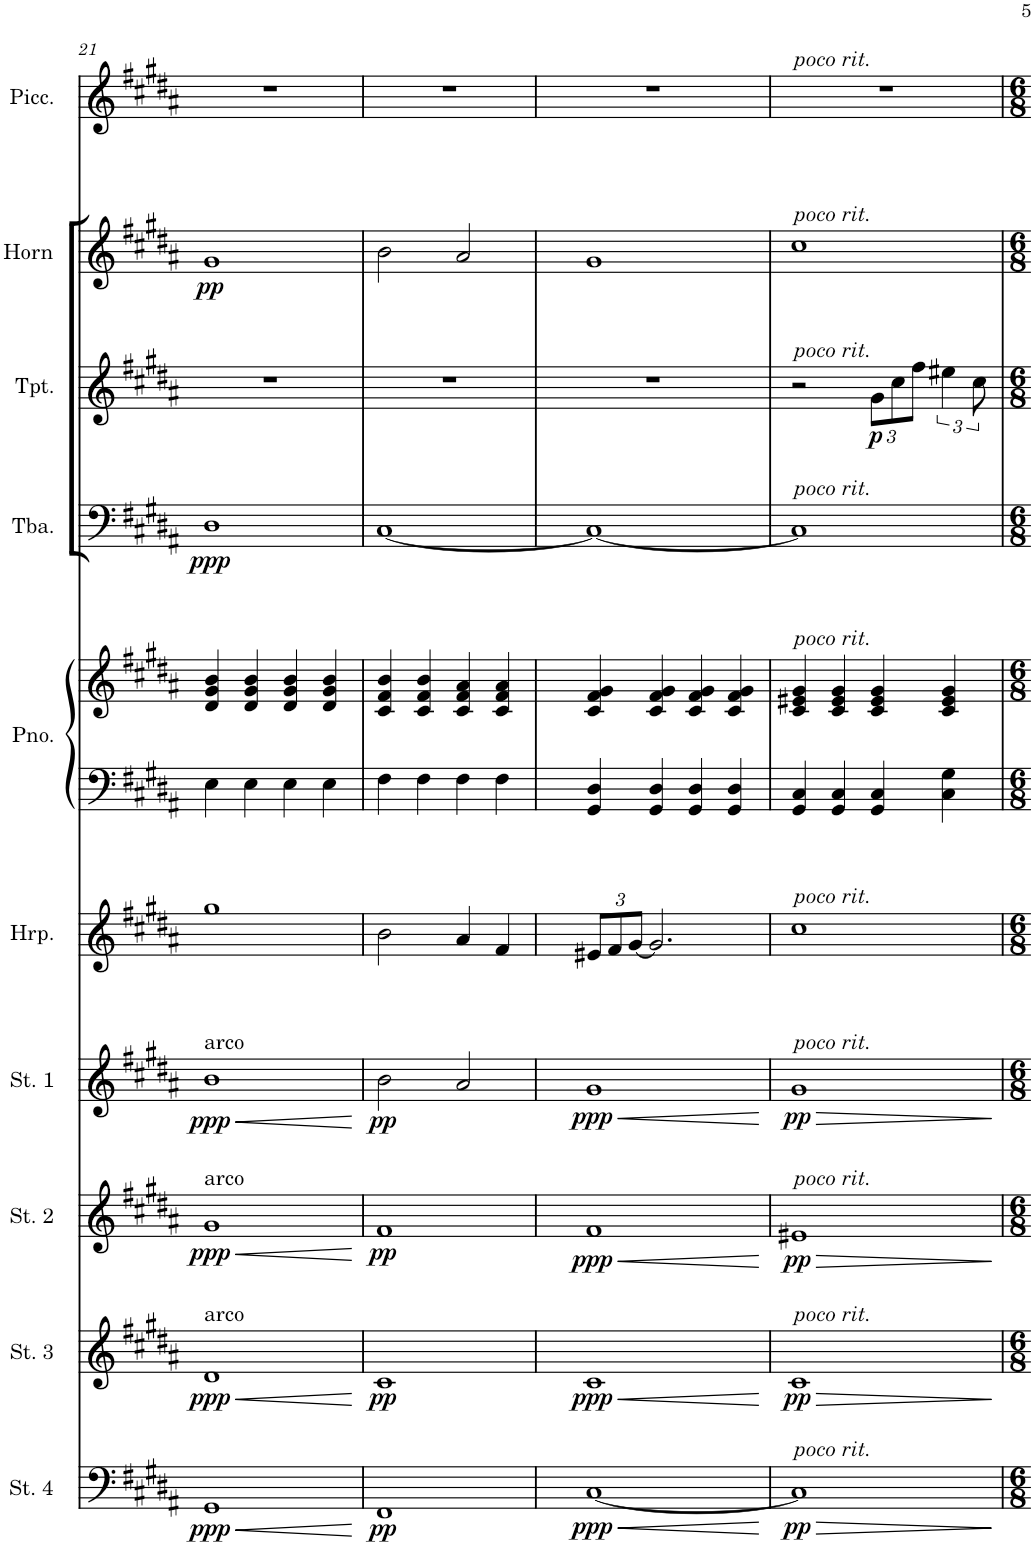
**kern	**dynam	**kern	**dynam	**kern	**dynam	**kern	**dynam	**kern	**kern	**kern	**kern	**dynam	**kern	**dynam	**kern	**dynam	**kern
*part10	*part10	*part9	*part9	*part8	*part8	*part7	*part7	*part6	*part5	*part5	*part4	*part4	*part3	*part3	*part2	*part2	*part1
*staff11	*staff11	*staff10	*staff10	*staff9	*staff9	*staff8	*staff8	*staff7	*staff6	*staff5	*staff4	*staff4	*staff3	*staff3	*staff2	*staff2	*staff1
*I"Strings 4	*	*I"Strings 3	*	*I"Strings 2	*	*I"Strings 1	*	*I"Harp	*I"Piano	*	*I"Tuba	*	*I"Trumpet	*	*I"Horn	*	*I"Piccolo
*I'St. 4	*	*I'St. 3	*	*I'St. 2	*	*I'St. 1	*	*I'Hrp.	*I'Pno.	*	*I'Tba.	*	*I'Tpt.	*	*I'Horn	*	*I'Picc.
!!LO:PB:g=z
*clefF4	*	*clefG2	*	*clefG2	*	*clefG2	*	*clefG2	*clefF4	*clefG2	*clefF4	*	*clefG2	*	*clefG2	*	*clefG2
*	*	*	*	*	*	*	*	*	*	*	*	*	*Trd1c2	*	*Trd7c12	*	*Trd-7c-12
*k[f#c#g#d#a#]	*	*k[f#c#g#d#a#]	*	*k[f#c#g#d#a#]	*	*k[f#c#g#d#a#]	*	*k[f#c#g#d#a#]	*k[f#c#g#d#a#]	*k[f#c#g#d#a#]	*k[f#c#g#d#a#]	*	*k[f#c#g#d#a#]	*	*k[f#c#g#d#a#]	*	*k[f#c#g#d#a#]
*M4/4	*	*M4/4	*	*M4/4	*	*M4/4	*	*M4/4	*M4/4	*M4/4	*M4/4	*	*M4/4	*	*M4/4	*	*M4/4
=21	=21	=21	=21	=21	=21	=21	=21	=21	=21	=21	=21	=21	=21	=21	=21	=21	=21
!	!	!	!	!	!	!LO:TX:a:t=arco	!	!	!	!	!	!	!	!	!	!	!
!	!	!	!	!LO:TX:a:t=arco	!	!	!	!	!	!	!	!	!	!	!	!	!
!	!	!LO:TX:a:t=arco	!	!	!	!	!	!	!	!	!	!	!	!	!	!	!
!	!LO:HP:b	!	!LO:HP:b	!	!LO:HP:b	!	!LO:HP:b	!	!	!	!	!	!	!	!	!	!
!	!LO:DY:n=1:b	!	!LO:DY:n=1:b	!	!LO:DY:n=1:b	!	!LO:DY:n=1:b	!	!	!	!	!LO:DY:b	!	!	!	!LO:DY:b	!
1GG#	< ppp	1d#	< ppp	1g#	< ppp	1b	< ppp	1gg#	4E\	4d#/ 4g#/ 4b/	1D#	ppp	1r	.	1g#	pp	1r
.	.	.	.	.	.	.	.	.	4E\	4d#/ 4g#/ 4b/	.	.	.	.	.	.	.
.	.	.	.	.	.	.	.	.	4E\	4d#/ 4g#/ 4b/	.	.	.	.	.	.	.
.	.	.	.	.	.	.	.	.	4E\	4d#/ 4g#/ 4b/	.	.	.	.	.	.	.
.	[	.	[	.	[	.	[	.	.	.	.	.	.	.	.	.	.
=22	=22	=22	=22	=22	=22	=22	=22	=22	=22	=22	=22	=22	=22	=22	=22	=22	=22
!	!LO:DY:b	!	!LO:DY:b	!	!LO:DY:b	!	!LO:DY:b	!	!	!	!	!	!	!	!	!	!
1FF#	pp	1c#	pp	1f#	pp	2b\	pp	2b\	4F#\	4c#/ 4f#/ 4b/	[1C#	.	1r	.	2b\	.	1r
.	.	.	.	.	.	.	.	.	4F#\	4c#/ 4f#/ 4b/	.	.	.	.	.	.	.
.	.	.	.	.	.	2a#/	.	4a#/	4F#\	4c#/ 4f#/ 4a#/	.	.	.	.	2a#/	.	.
.	.	.	.	.	.	.	.	4f#/	4F#\	4c#/ 4f#/ 4a#/	.	.	.	.	.	.	.
=23	=23	=23	=23	=23	=23	=23	=23	=23	=23	=23	=23	=23	=23	=23	=23	=23	=23
!	!LO:HP:b	!	!LO:HP:b	!	!LO:HP:b	!	!LO:HP:b	!	!	!	!	!	!	!	!	!	!
*	*	*	*	*	*	*	*	*Xbrackettup	*	*	*	*	*	*	*	*	*
!	!LO:DY:n=1:b	!	!LO:DY:n=1:b	!	!LO:DY:n=1:b	!	!LO:DY:n=1:b	!	!	!	!	!	!	!	!	!	!
[1C#	< ppp	1c#	< ppp	1f#	< ppp	1g#	< ppp	12e#X/L	4GG#/ 4D#/	4c#/ 4f#/ 4g#/	1C#_	.	1r	.	1g#	.	1r
.	.	.	.	.	.	.	.	12f#/	.	.	.	.	.	.	.	.	.
.	.	.	.	.	.	.	.	[12g#/J	.	.	.	.	.	.	.	.	.
.	.	.	.	.	.	.	.	2.g#/]	4GG#/ 4D#/	4c#/ 4f#/ 4g#/	.	.	.	.	.	.	.
.	.	.	.	.	.	.	.	.	4GG#/ 4D#/	4c#/ 4f#/ 4g#/	.	.	.	.	.	.	.
.	.	.	.	.	.	.	.	.	4GG#/ 4D#/	4c#/ 4f#/ 4g#/	.	.	.	.	.	.	.
.	[	.	[	.	[	.	[	.	.	.	.	.	.	.	.	.	.
=24	=24	=24	=24	=24	=24	=24	=24	=24	=24	=24	=24	=24	=24	=24	=24	=24	=24
!	!	!	!	!	!	!	!	!	!	!	!	!	!	!	!	!	!LO:TX:a:i:t=poco rit.
!	!	!	!	!	!	!	!	!	!	!	!	!	!	!	!LO:TX:a:i:t=poco rit.	!	!
!	!	!	!	!	!	!	!	!	!	!	!	!	!LO:TX:a:i:t=poco rit.	!	!	!	!
!	!	!	!	!	!	!	!	!	!	!	!LO:TX:a:i:t=poco rit.	!	!	!	!	!	!
!	!	!	!	!	!	!	!	!	!	!LO:TX:a:i:t=poco rit.	!	!	!	!	!	!	!
!	!	!	!	!	!	!	!	!LO:TX:a:i:t=poco rit.	!	!	!	!	!	!	!	!	!
!	!	!	!	!	!	!LO:TX:a:i:t=poco rit.	!	!	!	!	!	!	!	!	!	!	!
!	!	!	!	!LO:TX:a:i:t=poco rit.	!	!	!	!	!	!	!	!	!	!	!	!	!
!	!	!LO:TX:a:i:t=poco rit.	!	!	!	!	!	!	!	!	!	!	!	!	!	!	!
!LO:TX:a:i:t=poco rit.	!	!	!	!	!	!	!	!	!	!	!	!	!	!	!	!	!
!	!LO:HP:b	!	!LO:HP:b	!	!LO:HP:b	!	!LO:HP:b	!	!	!	!	!	!	!	!	!	!
!	!LO:DY:n=1:b	!	!LO:DY:n=1:b	!	!LO:DY:n=1:b	!	!LO:DY:n=1:b	!	!	!	!	!	!	!	!	!	!
1C#]	> pp	1c#	> pp	1e#X	> pp	1g#	> pp	1cc#	4GG#/ 4C#/	4c#/ 4e#X/ 4g#/	1C#]	.	2r	.	1cc#	.	1r
.	.	.	.	.	.	.	.	.	4GG#/ 4C#/	4c#/ 4e#/ 4g#/	.	.	.	.	.	.	.
*	*	*	*	*	*	*	*	*	*	*	*	*	*Xbrackettup	*	*	*	*
!	!	!	!	!	!	!	!	!	!	!	!	!	!	!LO:DY:b	!	!	!
.	.	.	.	.	.	.	.	.	4GG#/ 4C#/	4c#/ 4e#/ 4g#/	.	.	12g#\L	p	.	.	.
.	.	.	.	.	.	.	.	.	.	.	.	.	12cc#\	.	.	.	.
.	.	.	.	.	.	.	.	.	.	.	.	.	12ff#\J	.	.	.	.
*	*	*	*	*	*	*	*	*	*	*	*	*	*brackettup	*	*	*	*
.	.	.	.	.	.	.	.	.	4C#\ 4G#\	4c#/ 4e#/ 4g#/	.	.	6ee#X\	.	.	.	.
.	.	.	.	.	.	.	.	.	.	.	.	.	12cc#\	.	.	.	.
.	]	.	]	.	]	.	]	.	.	.	.	.	.	.	.	.	.
=	=	=	=	=	=	=	=	=	=	=	=	=	=	=	=	=	=
*-	*-	*-	*-	*-	*-	*-	*-	*-	*-	*-	*-	*-	*-	*-	*-	*-	*-
